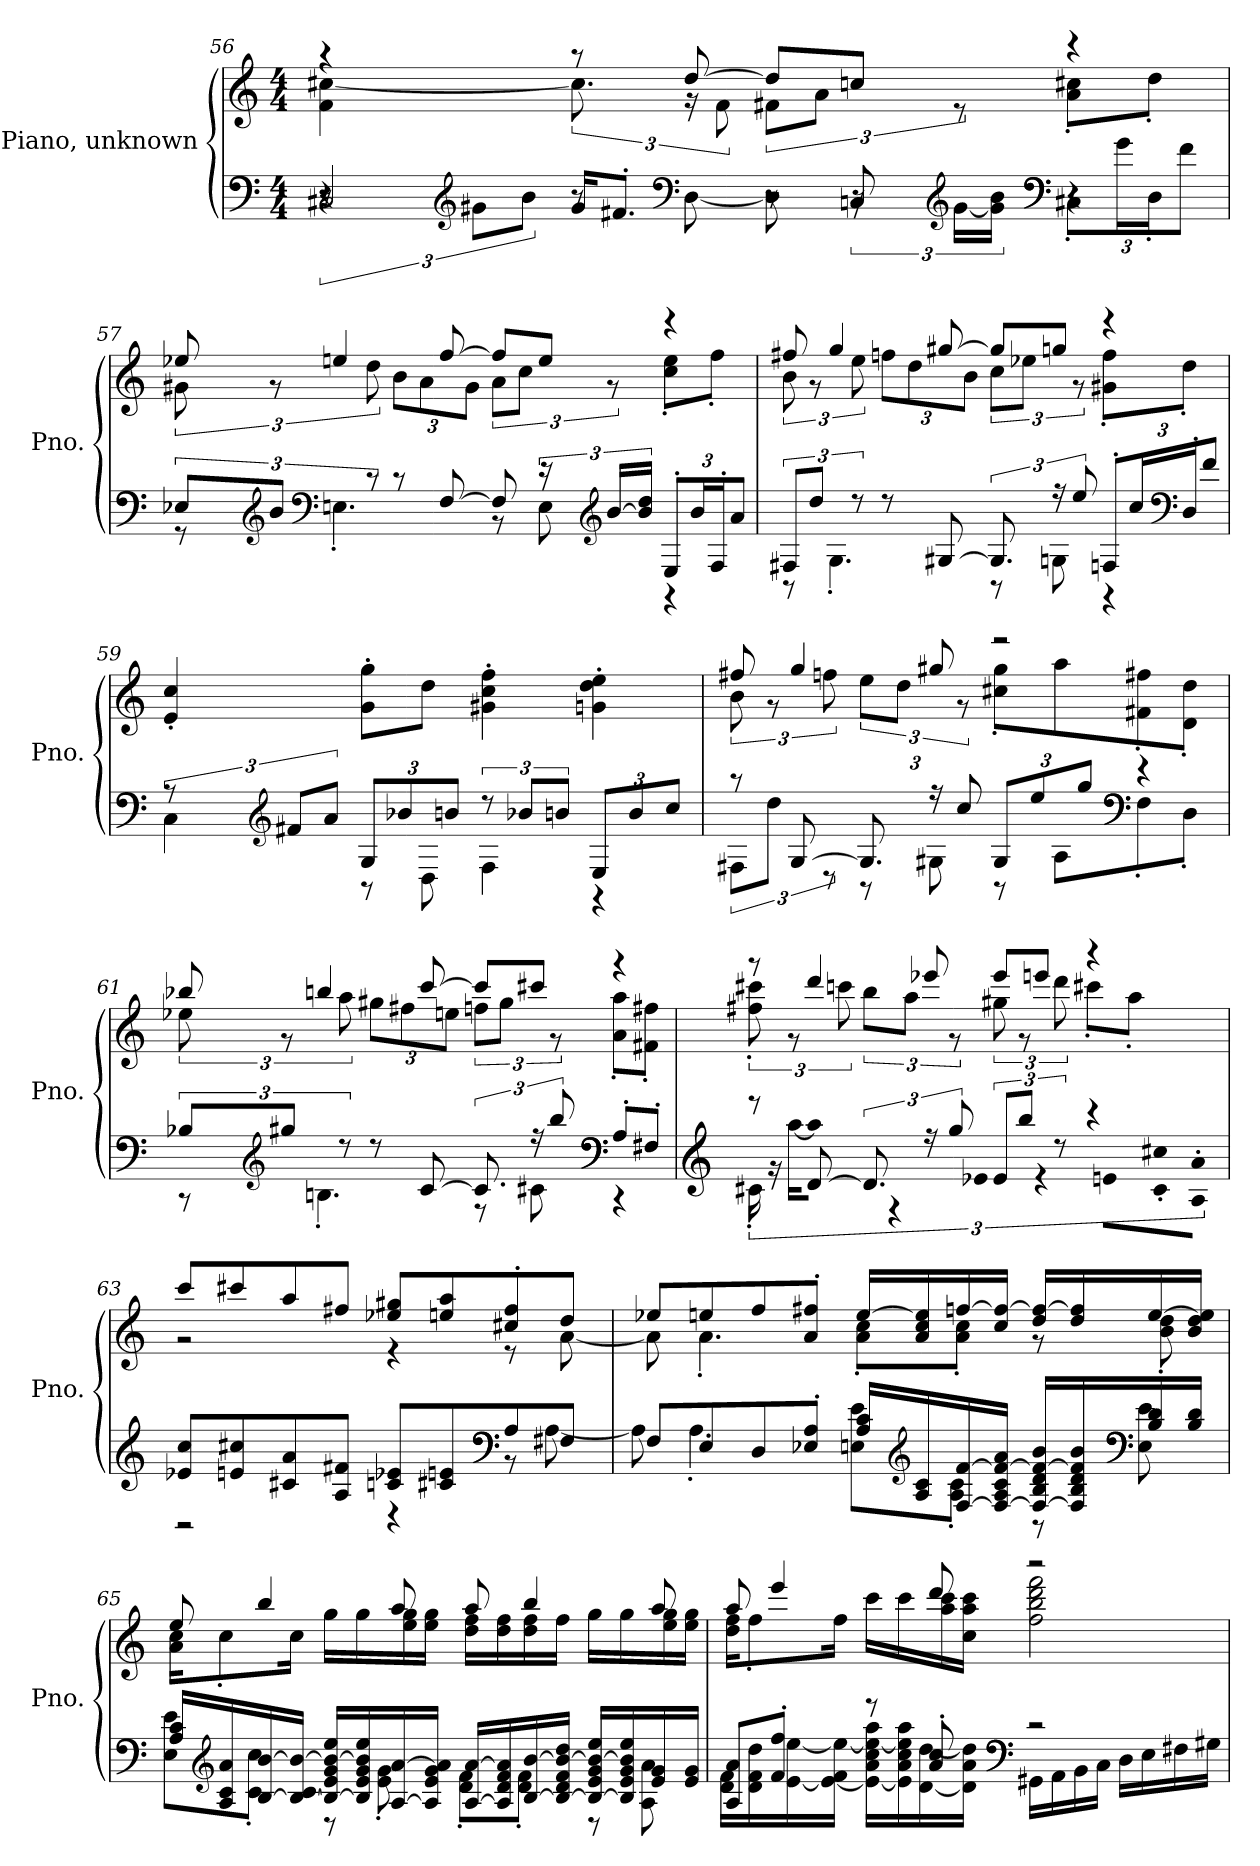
**kern	**kern
*part1	*part1
*staff2	*staff1
*I"Piano, unknown	*
*I'Pno.	*
!!LO:LB:g=z
*clefF4	*clefG2
*k[]	*k[]
*M4/4	*M4/4
=56	=56
*^	*^
*	*^	*	*
4r	12r	2C#X/	4r	4f\ [4cc#X\
*clefG2	*	*	*	*
.	12g#X\L	.	.	.
.	12b\J	.	.	.
16g#/KL	8r	.	8r	12.cc#\]
8.f#X'/J	.	.	.	.
*clefF4	*	*	*	*
.	[8D\	.	[8dd/	24r
.	.	.	.	12f\
2r	8D\]	8r	8dd/L]	12f#X\L
.	.	.	.	12a\J
.	24r	8Cn/	8ccn/J	.
*clefG2	*	*	*	*
.	[24g#\LL	.	.	12r
.	24g#\] 24b\JJ	.	.	.
*clefF4	*	*	*	*
*	*Xbrackettup	*	*	*
.	12C#X'\L	4r	4r	8a\' 8cc#X\'L
.	24g#\L	.	.	.
.	24D'\J	.	.	8dd'\J
.	12f#\J	.	.	.
*v	*v	*v	*	*
!!LO:LB:g=z	!!
=57	=57	=57
*brackettup	*	*
*^	*	*
12E-X/L	8r	8ee-X/	12g#X\
*clefG2	*	*	*
12b/J	.	.	12r
*clefF4	*	*	*
.	4.En'\	4een/	.
12r	.	.	12dd\
*	*	*	*Xbrackettup
8r	.	.	12b\L
.	.	.	12a\
[8F/	.	[8ff/	.
.	.	.	12g#\J
*	*	*	*brackettup
8F/]	8r	8ff/L]	12a\L
.	.	.	12cc\J
24r	8E\	8ee/J	.
*clefG2	*	*	*
[24b/LL	.	.	12r
24b/] 24dd/JJ	.	.	.
*Xbrackettup	*	*	*
12E'/L	4r	4r	8cc\' 8ee\'L
24b/L	.	.	.
24F'/J	.	.	8ff'\J
12a/J	.	.	.
!!LO:LB:g=z	!!
=58	=58	=58	=58
*brackettup	*	*	*
12F#X/L	8r	8ff#X/	12b\
12dd/J	.	.	12r
.	4.G'\	4gg/	.
12r	.	.	12ee\
*	*	*	*Xbrackettup
8r	.	.	12ffn\L
.	.	.	12dd\
[8G#X/	.	[8gg#X/	.
.	.	.	12b\J
*	*	*	*brackettup
12.G#/]	8r	8gg#/L]	12cc\L
.	.	.	12ee-X\J
24r	8Gn\	8ggn/J	.
12ee/	.	.	12r
*Xbrackettup	*	*	*
12Fn'/L	4r	4r	8g#X\' 8ff\'L
24cc/L	.	.	.
*clefF4	*	*	*
24D'/J	.	.	8dd'\J
12f/J	.	.	.
*	*	*v	*v
=59	=59	=59
*brackettup	*	*
12r	4C\	4e/' 4cc/'
*clefG2	*	*
12f#X/L	.	.
12a/J	.	.
*Xbrackettup	*	*
12G/L	8r	8g\' 8gg\'L
12b-X/	.	.
.	8D\	8dd\J
12bn/J	.	.
*brackettup	*	*
12r	4F\	4g#X\' 4cc\' 4ff\'
12b-X/L	.	.
12bn/J	.	.
*Xbrackettup	*	*
12E/L	4r	4gn\' 4dd\' 4ee\'
12b/	.	.
12cc/J	.	.
!!LO:LB:g=z
=60	=60	=60
*	*brackettup	*
*	*	*^
8r	12F#X\L	8ff#X/	12b\
.	12dd\J	.	12r
[8G/	.	4gg/	.
.	12r	.	12ffn\
12.G/]	8r	.	12ee\L
.	.	.	12dd\J
24r	8G#X\	8gg#X/	.
12cc/	.	.	12r
*Xbrackettup	*	*	*
12G#/L	8r	2r	8cc#X\' 8gg#\'L
12ee/	.	.	.
.	8A\L	.	8aa\
12gg/J	.	.	.
*clefF4	*	*	*
4r	8F#'\	.	8f#X\' 8ff#X\'
.	8D'\J	.	8d\' 8dd\'J
=61	=61	=61	=61
*brackettup	*	*	*
12B-X/L	8r	8bb-X/	12ee-X\
*clefG2	*	*	*
12gg#X/J	.	.	12r
.	4.Bn'\	4bbn/	.
12r	.	.	12aa\
*	*	*	*Xbrackettup
8r	.	.	12gg#X\L
.	.	.	12ff#X\
[8c/	.	[8ccc/	.
.	.	.	12een\J
*	*	*	*brackettup
12.c/]	8r	8ccc/L]	12ffn\L
.	.	.	12gg#\J
24r	8c#X\	8ccc#X/J	.
12bb/	.	.	12r
*clefF4	*	*	*
8A'/L	4r	4r	8a\' 8aa\'L
8F#X'/J	.	.	8f#X\' 8ff#X\'J
!!LO:PB:g=z	!!
=62	=62	=62	=62
*clefG2	*	*	*
8r	24c#X'\	8r	12ff#X\' 12ccc#X\'
.	24r	.	.
.	[24aa\KL	.	12r
[8d/	8aa\J]	4ddd/	.
.	.	.	12cccn\
12.d/]	8r	.	12bb\L
.	.	.	12aa\J
24r	8e-X\	8eee-X/	.
12gg/	.	.	12r
12e-/L	8r	8eee-/L	12gg#X\
12bb/J	.	.	12r
.	8en\L	8eeen/J	.
12r	.	.	12ddd\
4r	8c#\' 8cc#X\'	4r	8ccc#X'\L
.	8A\' 8a\'J	.	8aa'\J
=63	=63	=63	=63
8e-X/ 8cc/L	2r	8ccc/L	2r
8en/ 8cc#X/	.	8ccc#X/	.
8c#X/ 8a/	.	8aa/	.
8A/ 8f#X/J	.	8ff#X/J	.
8cn/ 8e-X/L	4r	8ee-X/ 8gg#X/L	4r
8c#X/ 8en/	.	8een/ 8aa/	.
*clefF4	*	*	*
8A/	8r	8cc#X/' 8ff#/'	8r
8F#X/J	[8A\	8dd/J	[8a\
!!LO:LB:g=z	!!
=64	=64	=64	=64
8F/L	8A\]	8ee-X/L	8a\]
8E/	4.A'\	8een/	4.a'\
8D/	.	8ff/	.
8E-X/' 8A/'J	.	8a/' 8ff#X/'J	.
16A/ 16c/LL	8En\ 8e\L	[16ee/LL	8a\' 8cc\'L
*clefG2	*	*	*
16A/ 16c/	.	16a/ 16cc/ 16ee/]	.
[16F/ [16f/	8A\' 8c\'J	[16ffn/	8a\' 8cc\'J
16F/_ 16A/ 16c/ 16f/_ 16a/JJ	.	16cc/ 16ff/_JJ	.
16F/_ 16B/ 16d/ 16f/_ 16b/LL	8r	16dd/ 16ff/_LL	8r
16F/] 16B/ 16d/ 16f/] 16b/	.	16dd/ 16ff/]	.
*clefF4	*	*	*
16B/ 16d/	8E\ 8e\	[16ee/	8b\' 8dd\'
16B/ 16d/JJ	.	16b/ 16dd/ 16ee/]JJ	.
!!LO:LB:g=z	!!
=65	=65	=65	=65
16A/ 16c/LL	8E\ 8e\L	8ee/	16a\ 16cc\KL
*clefG2	*	*	*
16A/ 16c/ 16a/	.	.	8cc'\
[16B/ [16b/	8c\' 8cc\'J	4bb/	.
16B/_ 16c/ 16b/_JJ	.	.	16cc\Jk
16B/_ 16e/ 16g/ 16b/_ 16ee/LL	8r	.	16gg\LL
16B/] 16e/ 16g/ 16b/] 16ee/	.	.	16gg\
[16A/ [16a/	8e\' 8g\'	8aa/	16ee\ 16gg\
16A/] 16e/ 16g/ 16a/]JJ	.	.	16ee\ 16gg\JJ
[16A/ [16a/LL	8d\' 8f\'L	8aa/	16dd\ 16ff\LL
16A/] 16d/ 16f/ 16a/]	.	.	16dd\ 16ff\
[16B/ [16b/	8d\' 8f\'J	4bb/	16dd\ 16ff\
16B/_ 16d/ 16f/ 16b/_ 16dd/JJ	.	.	16ff\JJ
16B/_ 16e/ 16g/ 16b/_ 16ee/LL	8r	.	16gg\LL
16B/] 16e/ 16g/ 16b/] 16ee/	.	.	16gg\
16e/ 16g/	8A\ 8a\	8aa/	16ee\ 16gg\
16e/ 16g/JJ	.	.	16ee\ 16gg\JJ
!!LO:LB:g=z	!!
=66	=66	=66	=66
8A/ 8a/L	16d\ 16f\LL	8aa/	16dd\ 16ff\KL
.	16d\ 16f\ 16dd\	.	8ff'\
8f/' 8ff/'J	[16e\ [16ee\	4eee/	.
.	16e\_ 16f\ 16ee\_JJ	.	16ff\Jk
8r	16e\_ 16a\ 16cc\ 16ee\_ 16aa\LL	.	16ccc\LL
.	16e\] 16a\ 16cc\ 16ee\] 16aa\	.	16ccc\
8a/' 8cc/'	[16d\ [16dd\	8ddd/	16aa\ 16ccc\
.	16d\] 16a\ 16dd\]JJ	.	16cc\ 16aa\ 16ccc\JJ
*clefF4	*	*	*
2r	16GG#X\LL	2r	2ff\ 2bb\ 2ddd\ 2fff\
.	16AA\	.	.
.	16BB\	.	.
.	16C\JJ	.	.
.	16D\LL	.	.
.	16E\	.	.
.	16F#X\	.	.
.	16G#X\JJ	.	.
*v	*v	*	*
*	*v	*v
=	=
*-	*-
